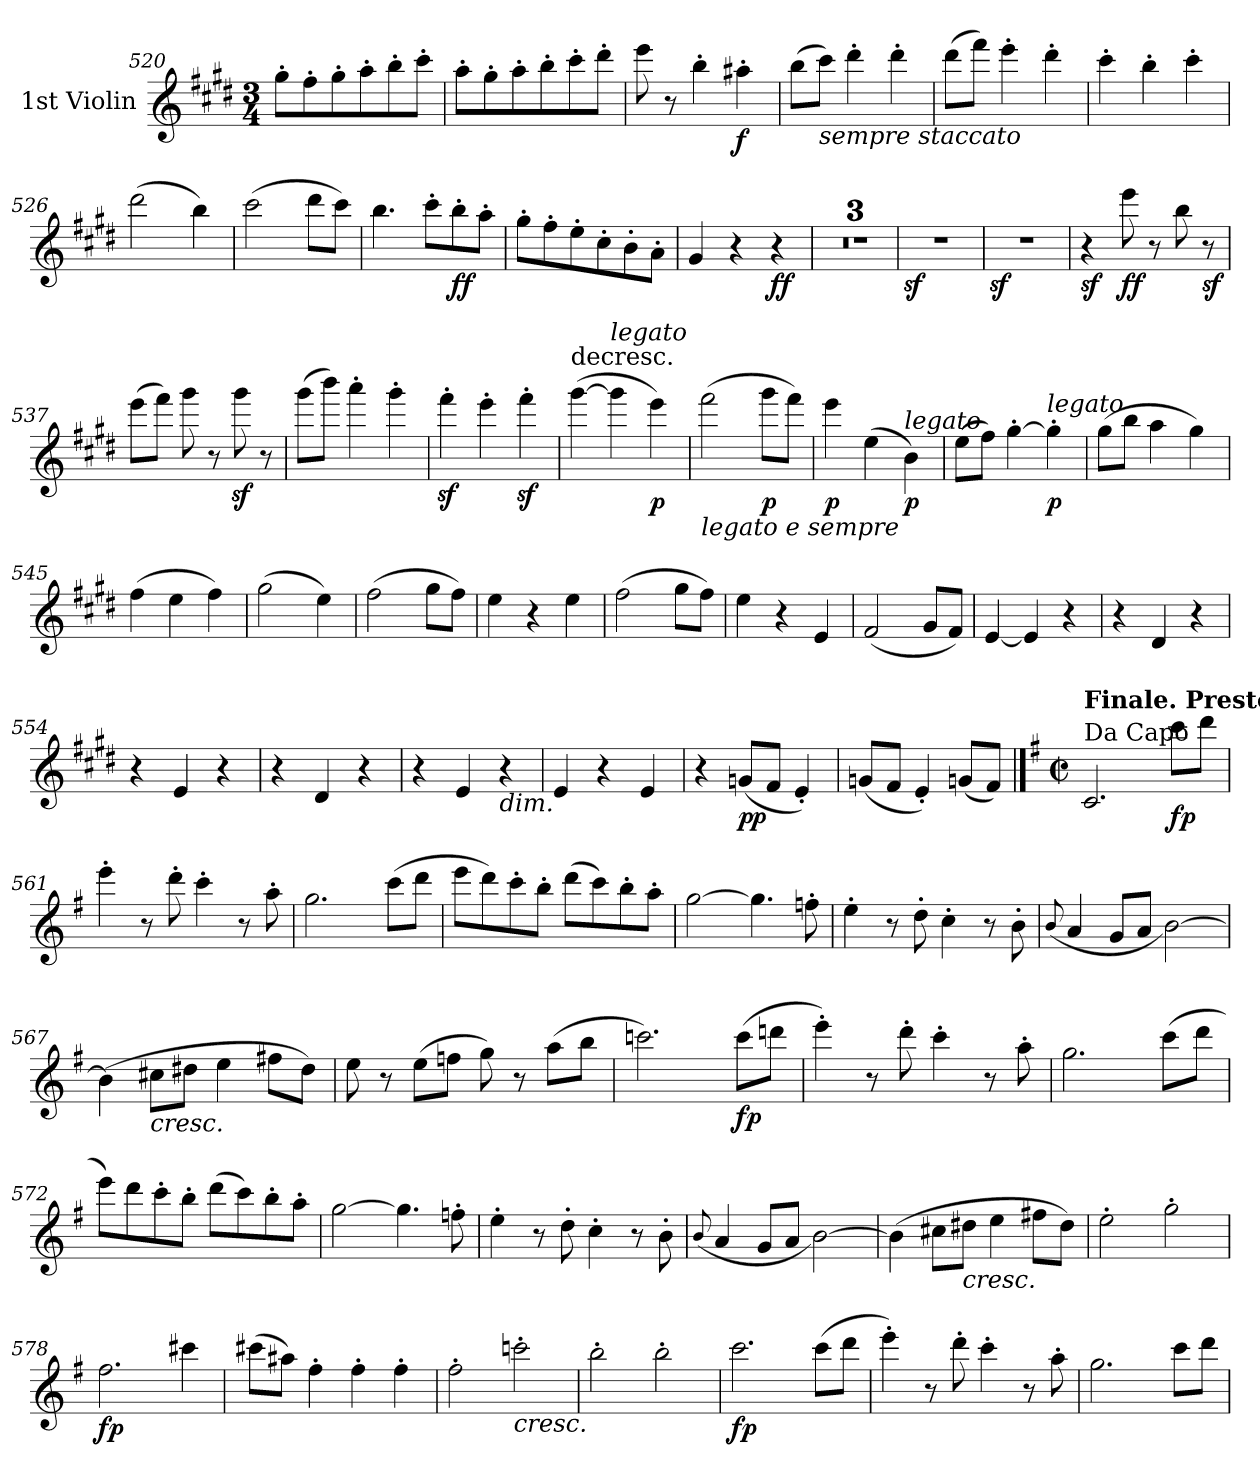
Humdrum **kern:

**kern	**dynam
*part1	*part1
*staff1	*staff1
*I"1st Violin	*
*I'Vln	*
*clefG2	*
*k[f#c#g#d#]	*
*E:	*
*M3/4	*
=520	=520
8gg#'L	.
8ff#'	.
8gg#'	.
8aa'	.
8bb'	.
8ccc#'J	.
=521	=521
8aa'L	.
8gg#'	.
8aa'	.
8bb'	.
8ccc#'	.
8ddd#'J	.
=522	=522
8eee	.
8r	.
4bb'	.
4aa#X'	f
=523	=523
(8bbL	.
!LO:TX:b:i:t=sempre staccato	!
8ccc#J)	.
4ddd#'	.
4ddd#'	.
=524	=524
(8ddd#L	.
8fff#J)	.
4eee'	.
4ddd#'	.
=525	=525
4ccc#'	.
4bb'	.
4ccc#'	.
=526	=526
(2ddd#	.
4bb)	.
=527	=527
(2ccc#	.
8ddd#L	.
8ccc#J)	.
=528	=528
4.bb	.
8ccc#'L	.
8bb'	ff
8aa'J	.
=529	=529
8gg#'L	.
8ff#'	.
8ee'	.
8cc#'	.
8b'	.
8a'J	.
=530	=530
4g#	.
4r	.
4r	ff
=531	=531
2.r	.
=532	=532
2.r	.
=533	=533
2.r	.
=534	=534
2.r	sf
=535	=535
2.r	sf
=536	=536
4r	sf
8eee	ff
8r	.
8bb	.
8r	sf
=537	=537
(8eeeL	.
8fff#J)	.
8ggg#	.
8r	.
8ggg#z	.
8r	.
=538	=538
(8ggg#L	.
8bbbJ)	.
4aaa'	.
4ggg#'	.
=539	=539
4fff#z'	.
4eee'	.
4fff#z'	.
=540	=540
!LO:TX:t=decresc.	!
([4ggg#	.
!LO:TX:a:i:t=legato	!
4ggg#]	.
4eee)	p
=541	=541
!LO:TX:b:i:t=legato e sempre	!
(2fff#	.
8ggg#L	p
8fff#J)	.
=542	=542
4eee	p
(4ee	.
!LO:TX:a:i:t=legato	!
4b)	p
=543	=543
(8eeL	.
8ff#J)	.
[4gg#'	.
!LO:TX:a:i:t=legato	!
4gg#']	p
=544	=544
(8gg#L	.
8bbJ	.
4aa	.
4gg#)	.
=545	=545
(4ff#	.
4ee	.
4ff#)	.
=546	=546
(2gg#	.
4ee)	.
=547	=547
(2ff#	.
8gg#L	.
8ff#J)	.
=548	=548
4ee	.
4r	.
4ee	.
=549	=549
(2ff#	.
8gg#L	.
8ff#J)	.
=550	=550
4ee	.
4r	.
4e	.
=551	=551
(2f#	.
8g#L	.
8f#J)	.
=552	=552
[4e	.
4e]	.
4r	.
=553	=553
4r	.
4d#	.
4r	.
=554	=554
4r	.
4e	.
4r	.
=555	=555
4r	.
4d#	.
4r	.
=556	=556
4r	.
4e	.
!LO:TX:b:i:t=dim.	!
4r	.
=557	=557
4e	.
4r	.
4e	.
=558	=558
4r	.
(8gnL	pp
8f#J	.
4e')	.
=559	=559
(8gnL	.
8f#J	.
4e')	.
(8gnL	.
8f#J)	.
==560	==560
*k[f#]	*
*e:	*
*M2/2	*
*met(c|)	*
!LO:TX:a:B:t=Finale. Presto	!
!LO:TX:a:t=Da Capo	!
2.c	.
8cccL	fp
8dddJ	.
=561	=561
4eee'	.
8r	.
8ddd'	.
4ccc'	.
8r	.
8aa'	.
=562	=562
2.gg	.
(8cccL	.
8dddJ	.
=563	=563
8eeeL	.
8ddd)	.
8ccc'	.
8bb'J	.
(8dddL	.
8ccc)	.
8bb'	.
8aa'J	.
=564	=564
[2gg	.
4.gg]	.
8ffn'	.
=565	=565
4ee'	.
8r	.
8dd'	.
4cc'	.
8r	.
8b'	.
=566	=566
(<8qqb/	.
4a	.
8gL	.
8aJ	.
[2b)	.
=567	=567
(4b]	.
!LO:TX:b:i:t=cresc.	!
8cc#XL	.
8dd#XJ	.
4ee	.
8ff#XL	.
8dd#J)	.
=568	=568
8ee	.
8r	.
(8eeL	.
8ffnJ	.
8gg)	.
8r	.
(8aaL	.
8bbJ	.
=569	=569
2.cccn)	.
(8cccL	fp
8dddnJ	.
=570	=570
4eee')	.
8r	.
8ddd'	.
4ccc'	.
8r	.
8aa'	.
=571	=571
2.gg	.
(8cccL	.
8dddJ	.
=572	=572
8eeeL)	.
8ddd	.
8ccc'	.
8bb'J	.
(8dddL	.
8ccc)	.
8bb'	.
8aa'J	.
=573	=573
[2gg	.
4.gg]	.
8ffn'	.
=574	=574
4ee'	.
8r	.
8dd'	.
4cc'	.
8r	.
8b'	.
=575	=575
(<8qqb/	.
4a	.
8gL	.
8aJ	.
[2b)	.
=576	=576
(4b]	.
8cc#XL	.
!LO:TX:b:i:t=cresc.	!
8dd#XJ	.
4ee	.
8ff#XL	.
8dd#J)	.
=577	=577
2ee'	.
2gg'	.
=578	=578
2.ff#	fp
4ccc#X	.
=579	=579
(8ccc#XL	.
8aa#XJ)	.
4ff#'	.
4ff#'	.
4ff#'	.
=580	=580
2ff#'	.
!LO:TX:b:i:t=cresc.	!
2cccn'	.
=581	=581
2bb'	.
2bb'	.
=582	=582
2.ccc	fp
(8cccL	.
8dddJ	.
=583	=583
4eee')	.
8r	.
8ddd'	.
4ccc'	.
8r	.
8aa'	.
=584	=584
2.gg	.
8cccL	.
8dddJ	.
=	=
*-	*-
